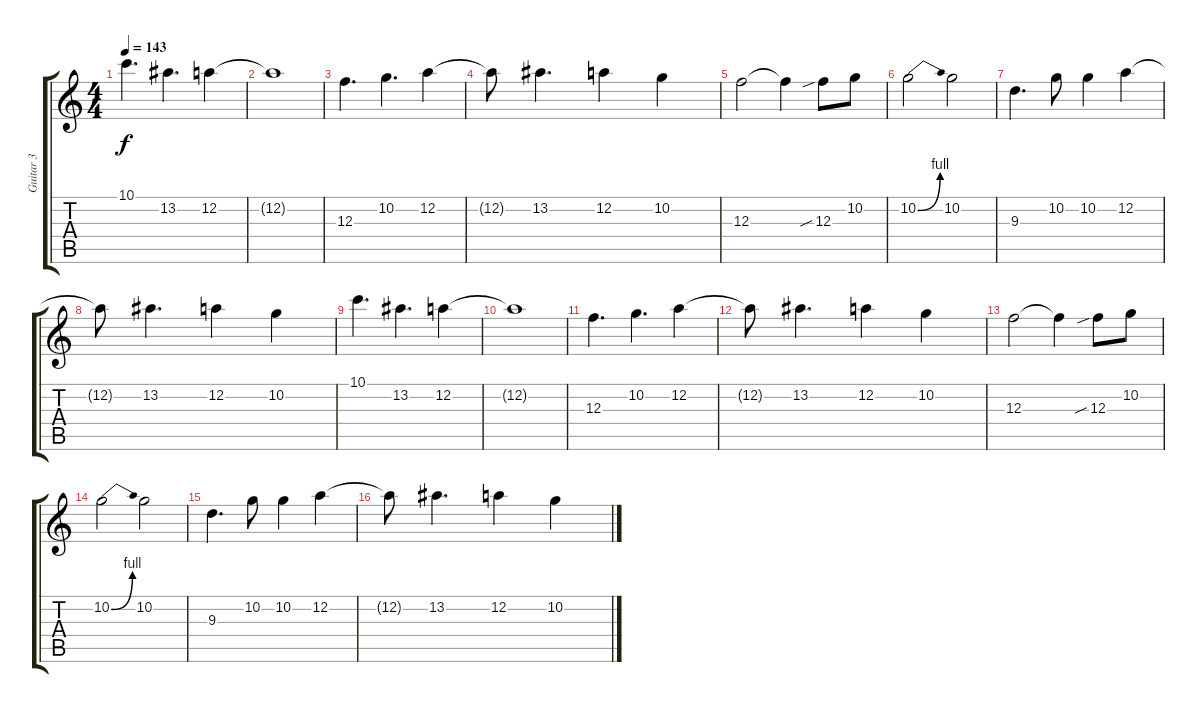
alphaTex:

\track ("Guitar 3" "Guitar 3") {instrument distortionguitar}
\staff {score tabs}
\tuning (D4 A3 F3 C3 G2 D2) {hide}
\ts (4 4)
\tempo 143
\clef g2
\ks c
10.1.4{d dy f} 13.2.4{d} 12.2.4 |
12.2{t}.1 |
12.3.4{d} 10.2.4{d} 12.2.4 |
12.2{t}.8 13.2.4{d} 12.2.4 10.2.4 |
12.3.2 12.3{t}.4 12.3{sib}.8 10.2.8 |
10.2{be (bend 0 0 60 4)}.2 10.2.2 |
9.3.4{d} 10.2.8 10.2.4 12.2.4 |
12.2{t}.8 13.2.4{d} 12.2.4 10.2.4 |
10.1.4{d} 13.2.4{d} 12.2.4 |
12.2{t}.1 |
12.3.4{d} 10.2.4{d} 12.2.4 |
12.2{t}.8 13.2.4{d} 12.2.4 10.2.4 |
12.3.2 12.3{t}.4 12.3{sib}.8 10.2.8 |
10.2{be (bend 0 0 60 4)}.2 10.2.2 |
9.3.4{d} 10.2.8 10.2.4 12.2.4 |
12.2{t}.8 13.2.4{d} 12.2.4 10.2.4
